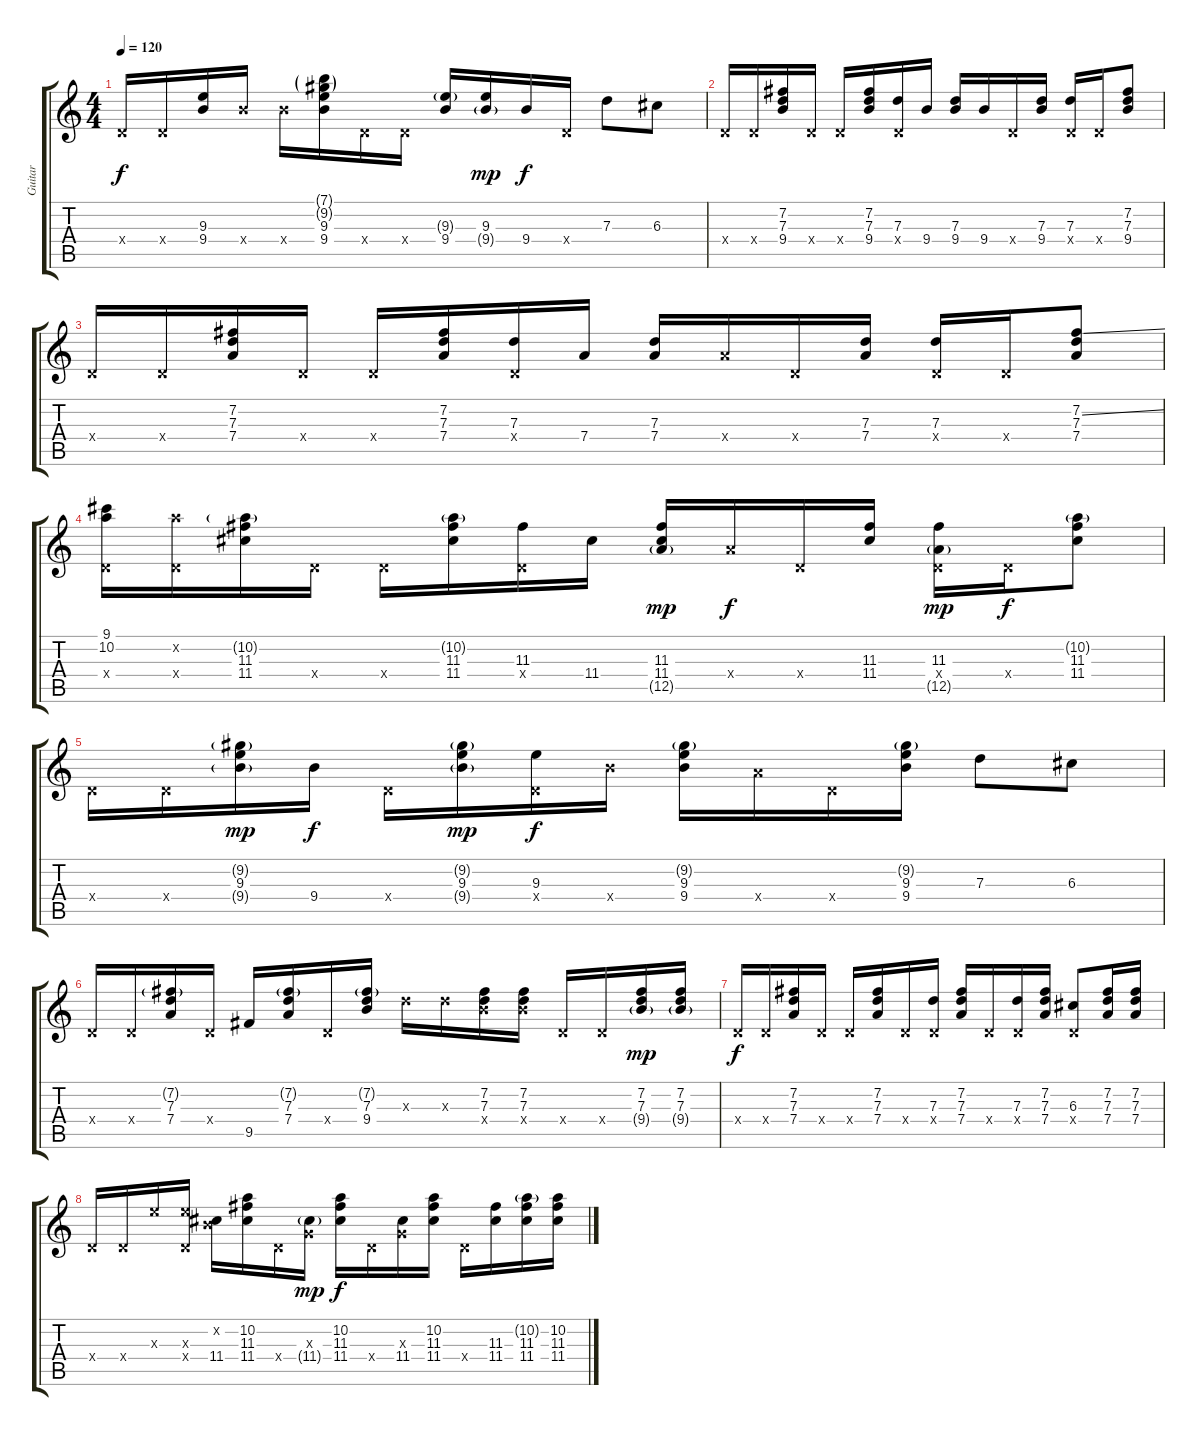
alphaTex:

\track ("Guitar" "Guitar") {instrument electricguitarclean}
\staff {score tabs}
\tuning (E4 B3 G3 D3 A2 E2) {hide}
\ts (4 4)
\tempo 120
\clef g2
\ks c
0.4{x}.16{dy f} 0.4{x}.16 (9.3 9.4).16 9.4{x}.16 9.4{x}.16 (7.1{g} 9.2{g} 9.3 9.4).16 0.4{x}.16 0.4{x}.16 (9.3{g} 9.4).16 (9.3 9.4{g}).16{dy mp} 9.4.16{dy f} 0.4{x}.16 7.3.8 6.3.8 |
0.4{x}.16 0.4{x}.16 (7.2 7.3 9.4).16 0.4{x}.16 0.4{x}.16 (7.2 7.3 9.4).16 (7.3 0.4{x}).16 9.4.16 (7.3 9.4).16 9.4.16 0.4{x}.16 (7.3 9.4).16 (7.3 0.4{x}).16 0.4{x}.16 (7.2 7.3 9.4).8 |
0.4{x}.16 0.4{x}.16 (7.2 7.3 7.4).16 0.4{x}.16 0.4{x}.16 (7.2 7.3 7.4).16 (7.3 0.4{x}).16 7.4.16 (7.3 7.4).16 7.4{x}.16 0.4{x}.16 (7.3 7.4).16 (7.3 0.4{x}).16 0.4{x}.16 (7.2{ss} 7.3 7.4).8 |
(9.1 10.2 0.4{x}).16 (10.2{x} 0.4{x}).16 (10.2{g} 11.3 11.4).16 0.4{x}.16 0.4{x}.16 (10.2{g} 11.3 11.4).16 (11.3 0.4{x}).16 11.4.16 (11.3 11.4 12.5{g}).16{dy mp} 7.4{x}.16{dy f} 0.4{x}.16 (11.3 11.4).16 (11.3 0.4{x} 12.5{g}).16{dy mp} 0.4{x}.16{dy f} (10.2{g} 11.3 11.4).8 |
0.4{x}.16 0.4{x}.16 (9.2{g} 9.3 9.4{g}).16{dy mp} 9.4.16{dy f} 0.4{x}.16 (9.2{g} 9.3 9.4{g}).16{dy mp} (9.3 0.4{x}).16{dy f} 9.4{x}.16 (9.2{g} 9.3 9.4).16 7.4{x}.16 0.4{x}.16 (9.2{g} 9.3 9.4).16 7.3.8 6.3.8 |
\section ("" "")
0.4{x}.16 0.4{x}.16 (7.2{g} 7.3 7.4).16 0.4{x}.16 9.5.16 (7.2{g} 7.3 7.4).16 0.4{x}.16 (7.2{g} 7.3 9.4).16 7.3{x}.16 7.3{x}.16 (7.2 7.3 9.4{x}).16 (7.2 7.3 9.4{x}).16 0.4{x}.16 0.4{x}.16 (7.2 7.3 9.4{g}).16{dy mp} (7.2 7.3 9.4{g}).16 |
0.4{x}.16{dy f} 0.4{x}.16 (7.2 7.3 7.4).16 0.4{x}.16 0.4{x}.16 (7.2 7.3 7.4).16 0.4{x}.16 (7.3 0.4{x}).16 (7.2 7.3 7.4).16 0.4{x}.16 (7.3 0.4{x}).16 (7.2 7.3 7.4).16 (6.3 0.4{x}).8 (7.2 7.3 7.4).16 (7.2 7.3 7.4).16 |
0.4{x}.16 0.4{x}.16 9.3{x}.16 (9.3{x} 0.4{x}).16 (0.2{x} 11.4).16 (10.2 11.3 11.4).16 0.4{x}.16 (0.3{x} 11.4{g}).16{dy mp} (10.2 11.3 11.4).16{dy f} 0.4{x}.16 (0.3{x} 11.4).16 (10.2 11.3 11.4).16 0.4{x}.16 (11.3 11.4).16 (10.2{g} 11.3 11.4).16 (10.2 11.3 11.4).16
